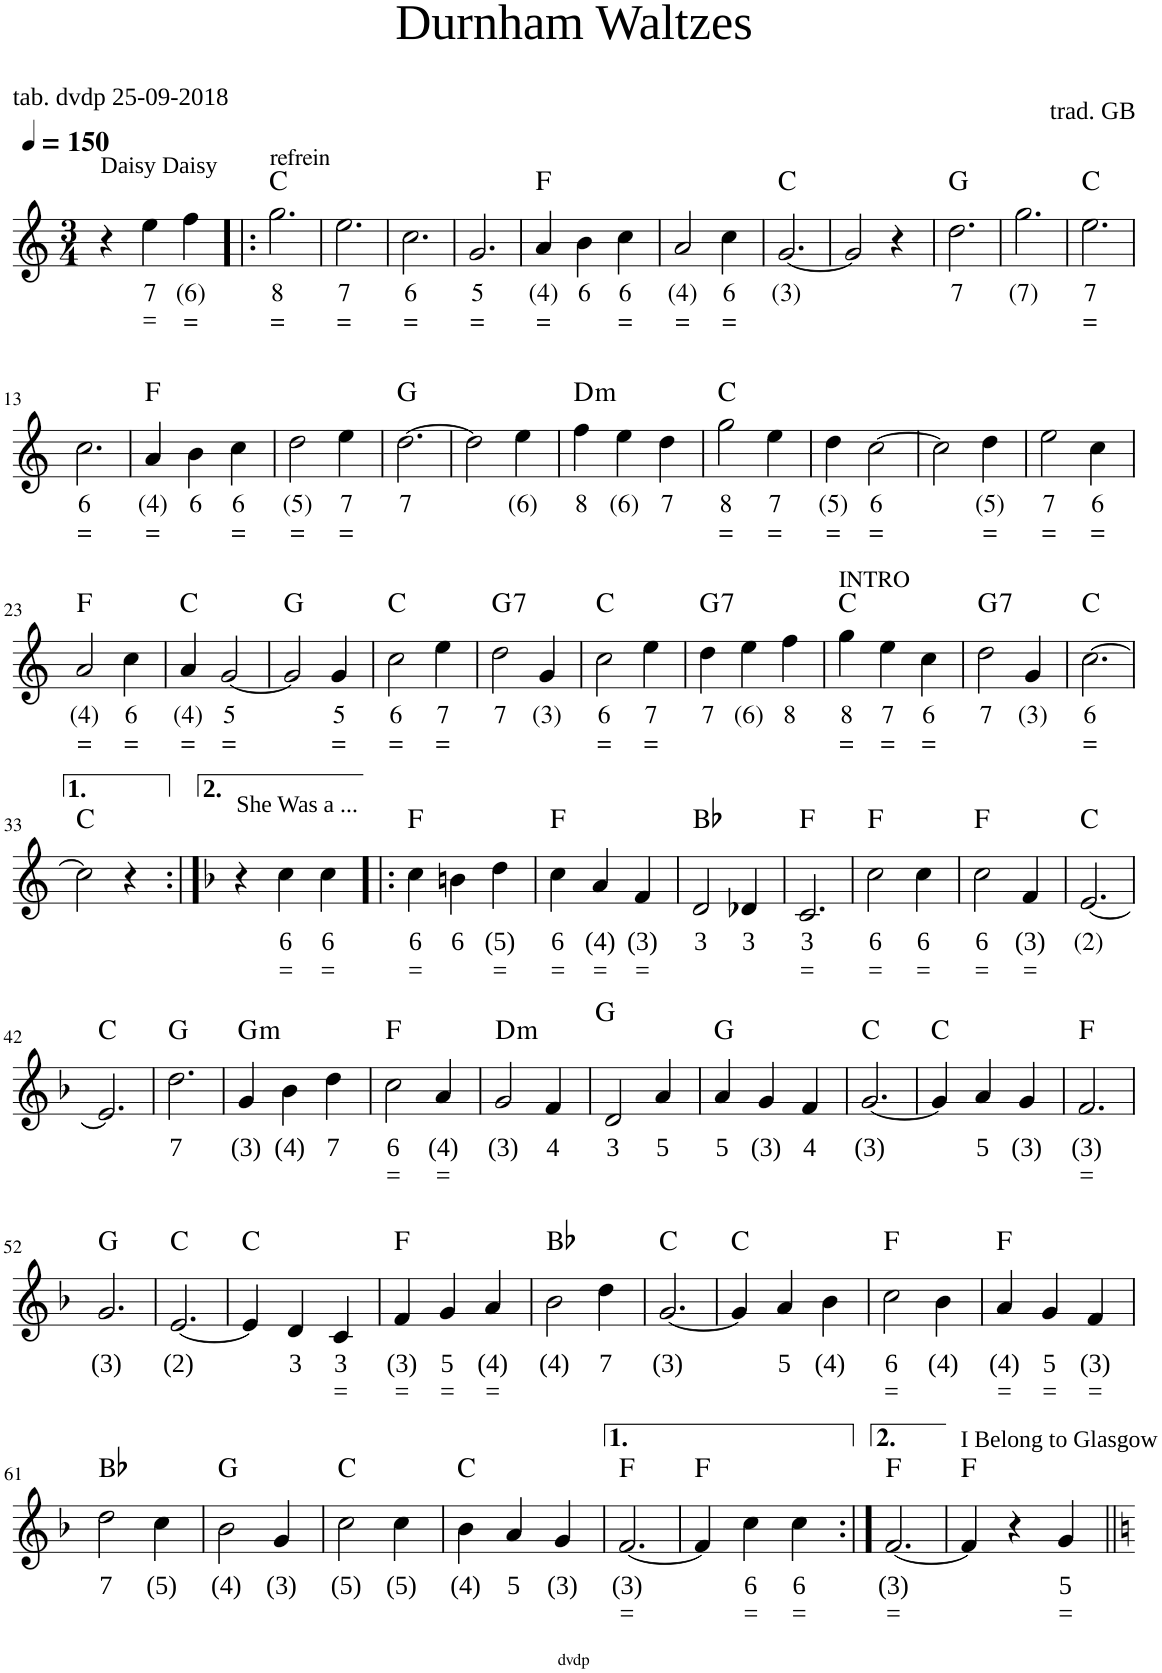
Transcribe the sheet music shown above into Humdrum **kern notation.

**kern	**text	**text	**harte
*part1	*part1	*part1	*part1
*staff1	*staff1	*staff1	*
*I"Voice	*	*	*
*clefG2	*	*	*
*k[]	*	*	*
*M3/4	*	*	*
=1	=1	=1	=1
!LO:TX:a:t=Daisy Daisy	!	!	!
4r	.	.	.
*MM150	*	*	*
!	!LO:LY:b	!LO:LY:b	!
4ee\	7	=	.
!	!LO:LY:b	!LO:LY:b	!
4ff\	(6)	=	.
=2!|:	=2!|:	=2!|:	=2!|:
!LO:TX:a:t=refrein	!	!	!
!	!LO:LY:b	!LO:LY:b	!
2.gg\	8	=	C:maj
=3	=3	=3	=3
!	!LO:LY:b	!LO:LY:b	!
2.ee\	7	=	.
=4	=4	=4	=4
!	!LO:LY:b	!LO:LY:b	!
2.cc\	6	=	.
=5	=5	=5	=5
!	!LO:LY:b	!LO:LY:b	!
2.g/	5	=	.
=6	=6	=6	=6
!	!LO:LY:b	!LO:LY:b	!
4a/	(4)	=	F:maj
!	!LO:LY:b	!	!
4b\	6	.	.
!	!LO:LY:b	!LO:LY:b	!
4cc\	6	=	.
=7	=7	=7	=7
!	!LO:LY:b	!LO:LY:b	!
2a/	(4)	=	.
!	!LO:LY:b	!LO:LY:b	!
4cc\	6	=	.
=8	=8	=8	=8
!	!LO:LY:b	!	!
[2.g/	(3)	.	C:maj
=9	=9	=9	=9
2g/]	.	.	.
4r	.	.	.
=10	=10	=10	=10
!	!LO:LY:b	!	!
2.dd\	7	.	G:maj
=11	=11	=11	=11
!	!LO:LY:b	!	!
2.gg\	(7)	.	.
=12	=12	=12	=12
!	!LO:LY:b	!LO:LY:b	!
2.ee\	7	=	C:maj
!!LO:LB:g=z
=13	=13	=13	=13
!	!LO:LY:b	!LO:LY:b	!
2.cc\	6	=	.
=14	=14	=14	=14
!	!LO:LY:b	!LO:LY:b	!
4a/	(4)	=	F:maj
!	!LO:LY:b	!	!
4b\	6	.	.
!	!LO:LY:b	!LO:LY:b	!
4cc\	6	=	.
=15	=15	=15	=15
!	!LO:LY:b	!LO:LY:b	!
2dd\	(5)	=	.
!	!LO:LY:b	!LO:LY:b	!
4ee\	7	=	.
=16	=16	=16	=16
!	!LO:LY:b	!	!
[2.dd\	7	.	G:maj
=17	=17	=17	=17
2dd\]	.	.	.
!	!LO:LY:b	!	!
4ee\	(6)	.	.
=18	=18	=18	=18
!	!LO:LY:b	!	!LO:H:kt=m
4ff\	8	.	D:min
!	!LO:LY:b	!	!
4ee\	(6)	.	.
!	!LO:LY:b	!	!
4dd\	7	.	.
=19	=19	=19	=19
!	!LO:LY:b	!LO:LY:b	!
2gg\	8	=	C:maj
!	!LO:LY:b	!LO:LY:b	!
4ee\	7	=	.
=20	=20	=20	=20
!	!LO:LY:b	!LO:LY:b	!
4dd\	(5)	=	.
!	!LO:LY:b	!LO:LY:b	!
[2cc\	6	=	.
=21	=21	=21	=21
2cc\]	.	.	.
!	!LO:LY:b	!LO:LY:b	!
4dd\	(5)	=	.
=22	=22	=22	=22
!	!LO:LY:b	!LO:LY:b	!
2ee\	7	=	.
!	!LO:LY:b	!LO:LY:b	!
4cc\	6	=	.
!!LO:LB:g=z
=23	=23	=23	=23
!	!LO:LY:b	!LO:LY:b	!
2a/	(4)	=	F:maj
!	!LO:LY:b	!LO:LY:b	!
4cc\	6	=	.
=24	=24	=24	=24
!	!LO:LY:b	!LO:LY:b	!
4a/	(4)	=	C:maj
!	!LO:LY:b	!LO:LY:b	!
[2g/	5	=	.
=25	=25	=25	=25
2g/]	.	.	G:maj
!	!LO:LY:b	!LO:LY:b	!
4g/	5	=	.
=26	=26	=26	=26
!	!LO:LY:b	!LO:LY:b	!
2cc\	6	=	C:maj
!	!LO:LY:b	!LO:LY:b	!
4ee\	7	=	.
=27	=27	=27	=27
!	!LO:LY:b	!	!LO:H:kt=7
2dd\	7	.	G:7
!	!LO:LY:b	!	!
4g/	(3)	.	.
=28	=28	=28	=28
!	!LO:LY:b	!LO:LY:b	!
2cc\	6	=	C:maj
!	!LO:LY:b	!LO:LY:b	!
4ee\	7	=	.
=29	=29	=29	=29
!	!LO:LY:b	!	!LO:H:kt=7
4dd\	7	.	G:7
!	!LO:LY:b	!	!
4ee\	(6)	.	.
!	!LO:LY:b	!	!
4ff\	8	.	.
=30	=30	=30	=30
!LO:TX:a:t=INTRO	!	!	!
!	!LO:LY:b	!LO:LY:b	!
4gg\	8	=	C:maj
!	!LO:LY:b	!LO:LY:b	!
4ee\	7	=	.
!	!LO:LY:b	!LO:LY:b	!
4cc\	6	=	.
=31	=31	=31	=31
!	!LO:LY:b	!	!LO:H:kt=7
2dd\	7	.	G:7
!	!LO:LY:b	!	!
4g/	(3)	.	.
=32	=32	=32	=32
!	!LO:LY:b	!LO:LY:b	!
[2.cc\	6	=	C:maj
!!LO:LB:g=z
=33	=33	=33	=33
2cc\]	.	.	C:maj
4r	.	.	.
=34:|!	=34:|!	=34:|!	=34:|!
*k[b-]	*	*	*
!LO:TX:a:t=She Was a ...	!	!	!
4r	.	.	.
!	!LO:LY:b	!LO:LY:b	!
4cc\	6	=	.
!	!LO:LY:b	!LO:LY:b	!
4cc\	6	=	.
=35!|:	=35!|:	=35!|:	=35!|:
!	!LO:LY:b	!LO:LY:b	!
4cc\	6	=	F:maj
!	!LO:LY:b	!	!
4bn\	6	.	.
!	!LO:LY:b	!LO:LY:b	!
4dd\	(5)	=	.
=36	=36	=36	=36
!	!LO:LY:b	!LO:LY:b	!
4cc\	6	=	F:maj
!	!LO:LY:b	!LO:LY:b	!
4a/	(4)	=	.
!	!LO:LY:b	!LO:LY:b	!
4f/	(3)	=	.
=37	=37	=37	=37
!	!LO:LY:b	!	!
2d/	3	.	Bb:maj
!	!LO:LY:b	!	!
4d-X/	3	.	.
=38	=38	=38	=38
!	!LO:LY:b	!LO:LY:b	!
2.c/	3	=	F:maj
=39	=39	=39	=39
!	!LO:LY:b	!LO:LY:b	!
2cc\	6	=	F:maj
!	!LO:LY:b	!LO:LY:b	!
4cc\	6	=	.
=40	=40	=40	=40
!	!LO:LY:b	!LO:LY:b	!
2cc\	6	=	F:maj
!	!LO:LY:b	!LO:LY:b	!
4f/	(3)	=	.
=41	=41	=41	=41
!	!LO:LY:b	!	!
[2.e/	(2)	.	C:maj
!!LO:LB:g=z
=42	=42	=42	=42
2.e/]	.	.	C:maj
=43	=43	=43	=43
!	!LO:LY:b	!	!
2.dd\	7	.	G:maj
=44	=44	=44	=44
!	!LO:LY:b	!	!LO:H:kt=m
4g/	(3)	.	G:min
!	!LO:LY:b	!	!
4b-\	(4)	.	.
!	!LO:LY:b	!	!
4dd\	7	.	.
=45	=45	=45	=45
!	!LO:LY:b	!LO:LY:b	!
2cc\	6	=	F:maj
!	!LO:LY:b	!LO:LY:b	!
4a/	(4)	=	.
=46	=46	=46	=46
!	!LO:LY:b	!	!LO:H:kt=m
2g/	(3)	.	D:min
!	!LO:LY:b	!	!
4f/	4	.	.
=47	=47	=47	=47
!	!LO:LY:b	!	!
2d/	3	.	G:maj
!	!LO:LY:b	!	!
4a/	5	.	.
=48	=48	=48	=48
!	!LO:LY:b	!	!
4a/	5	.	G:maj
!	!LO:LY:b	!	!
4g/	(3)	.	.
!	!LO:LY:b	!	!
4f/	4	.	.
=49	=49	=49	=49
!	!LO:LY:b	!	!
[2.g/	(3)	.	C:maj
=50	=50	=50	=50
4g/]	.	.	C:maj
!	!LO:LY:b	!	!
4a/	5	.	.
!	!LO:LY:b	!	!
4g/	(3)	.	.
=51	=51	=51	=51
!	!LO:LY:b	!LO:LY:b	!
2.f/	(3)	=	F:maj
!!LO:LB:g=z
=52	=52	=52	=52
!	!LO:LY:b	!	!
2.g/	(3)	.	G:maj
=53	=53	=53	=53
!	!LO:LY:b	!	!
[2.e/	(2)	.	C:maj
=54	=54	=54	=54
4e/]	.	.	C:maj
!	!LO:LY:b	!	!
4d/	3	.	.
!	!LO:LY:b	!LO:LY:b	!
4c/	3	=	.
=55	=55	=55	=55
!	!LO:LY:b	!LO:LY:b	!
4f/	(3)	=	F:maj
!	!LO:LY:b	!LO:LY:b	!
4g/	5	=	.
!	!LO:LY:b	!LO:LY:b	!
4a/	(4)	=	.
=56	=56	=56	=56
!	!LO:LY:b	!	!
2b-\	(4)	.	Bb:maj
!	!LO:LY:b	!	!
4dd\	7	.	.
=57	=57	=57	=57
!	!LO:LY:b	!	!
[2.g/	(3)	.	C:maj
=58	=58	=58	=58
4g/]	.	.	C:maj
!	!LO:LY:b	!	!
4a/	5	.	.
!	!LO:LY:b	!	!
4b-\	(4)	.	.
=59	=59	=59	=59
!	!LO:LY:b	!LO:LY:b	!
2cc\	6	=	F:maj
!	!LO:LY:b	!	!
4b-\	(4)	.	.
=60	=60	=60	=60
!	!LO:LY:b	!LO:LY:b	!
4a/	(4)	=	F:maj
!	!LO:LY:b	!LO:LY:b	!
4g/	5	=	.
!	!LO:LY:b	!LO:LY:b	!
4f/	(3)	=	.
!!LO:LB:g=z
=61	=61	=61	=61
!	!LO:LY:b	!	!
2dd\	7	.	Bb:maj
!	!LO:LY:b	!	!
4cc\	(5)	.	.
=62	=62	=62	=62
!	!LO:LY:b	!	!
2b-\	(4)	.	G:maj
!	!LO:LY:b	!	!
4g/	(3)	.	.
=63	=63	=63	=63
!	!LO:LY:b	!	!
2cc\	(5)	.	C:maj
!	!LO:LY:b	!	!
4cc\	(5)	.	.
=64	=64	=64	=64
!	!LO:LY:b	!	!
4b-\	(4)	.	C:maj
!	!LO:LY:b	!	!
4a/	5	.	.
!	!LO:LY:b	!	!
4g/	(3)	.	.
=65	=65	=65	=65
!	!LO:LY:b	!LO:LY:b	!
[2.f/	(3)	=	F:maj
=66	=66	=66	=66
4f/]	.	.	F:maj
!	!LO:LY:b	!LO:LY:b	!
4cc\	6	=	.
!	!LO:LY:b	!LO:LY:b	!
4cc\	6	=	.
=67:|!	=67:|!	=67:|!	=67:|!
!	!LO:LY:b	!LO:LY:b	!
[2.f/	(3)	=	F:maj
=68	=68	=68	=68
!LO:TX:a:t=I Belong to Glasgow	!	!	!
4f/]	.	.	F:maj
4r	.	.	.
!	!LO:LY:b	!LO:LY:b	!
4g/	5	=	.
=||	=||	=||	=||
*-	*-	*-	*-
